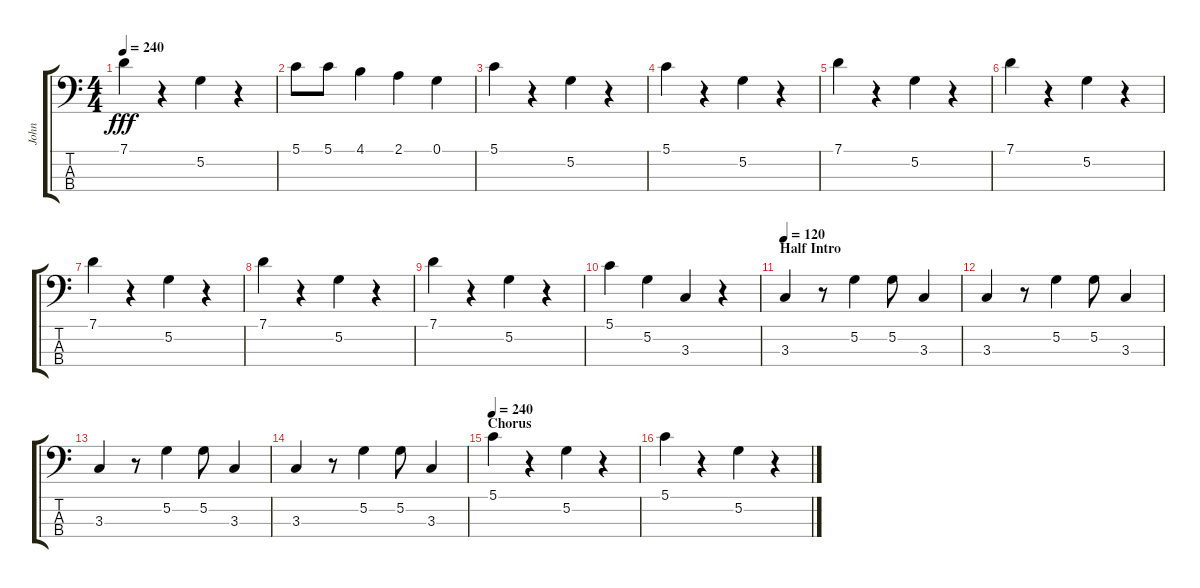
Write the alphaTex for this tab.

\track ("John" "John") {instrument electricbassfinger}
\staff {score tabs}
\tuning (G2 D2 A1 E1) {hide}
\ts (4 4)
\tempo 240
\clef f4
\ks c
7.1.4{dy fff} r.4 5.2.4 r.4 |
5.1.8 5.1.8 4.1.4 2.1.4 0.1.4 |
5.1.4 r.4 5.2.4 r.4 |
5.1.4 r.4 5.2.4 r.4 |
7.1.4 r.4 5.2.4 r.4 |
7.1.4 r.4 5.2.4 r.4 |
7.1.4 r.4 5.2.4 r.4 |
7.1.4 r.4 5.2.4 r.4 |
7.1.4 r.4 5.2.4 r.4 |
5.1.4 5.2.4 3.3.4 r.4 |
\section ("" "Half Intro")
\tempo 120
3.3.4 r.8 5.2.4 5.2.8 3.3.4 |
3.3.4 r.8 5.2.4 5.2.8 3.3.4 |
3.3.4 r.8 5.2.4 5.2.8 3.3.4 |
3.3.4 r.8 5.2.4 5.2.8 3.3.4 |
\section ("" "Chorus")
\tempo 240
5.1.4 r.4 5.2.4 r.4 |
5.1.4 r.4 5.2.4 r.4
